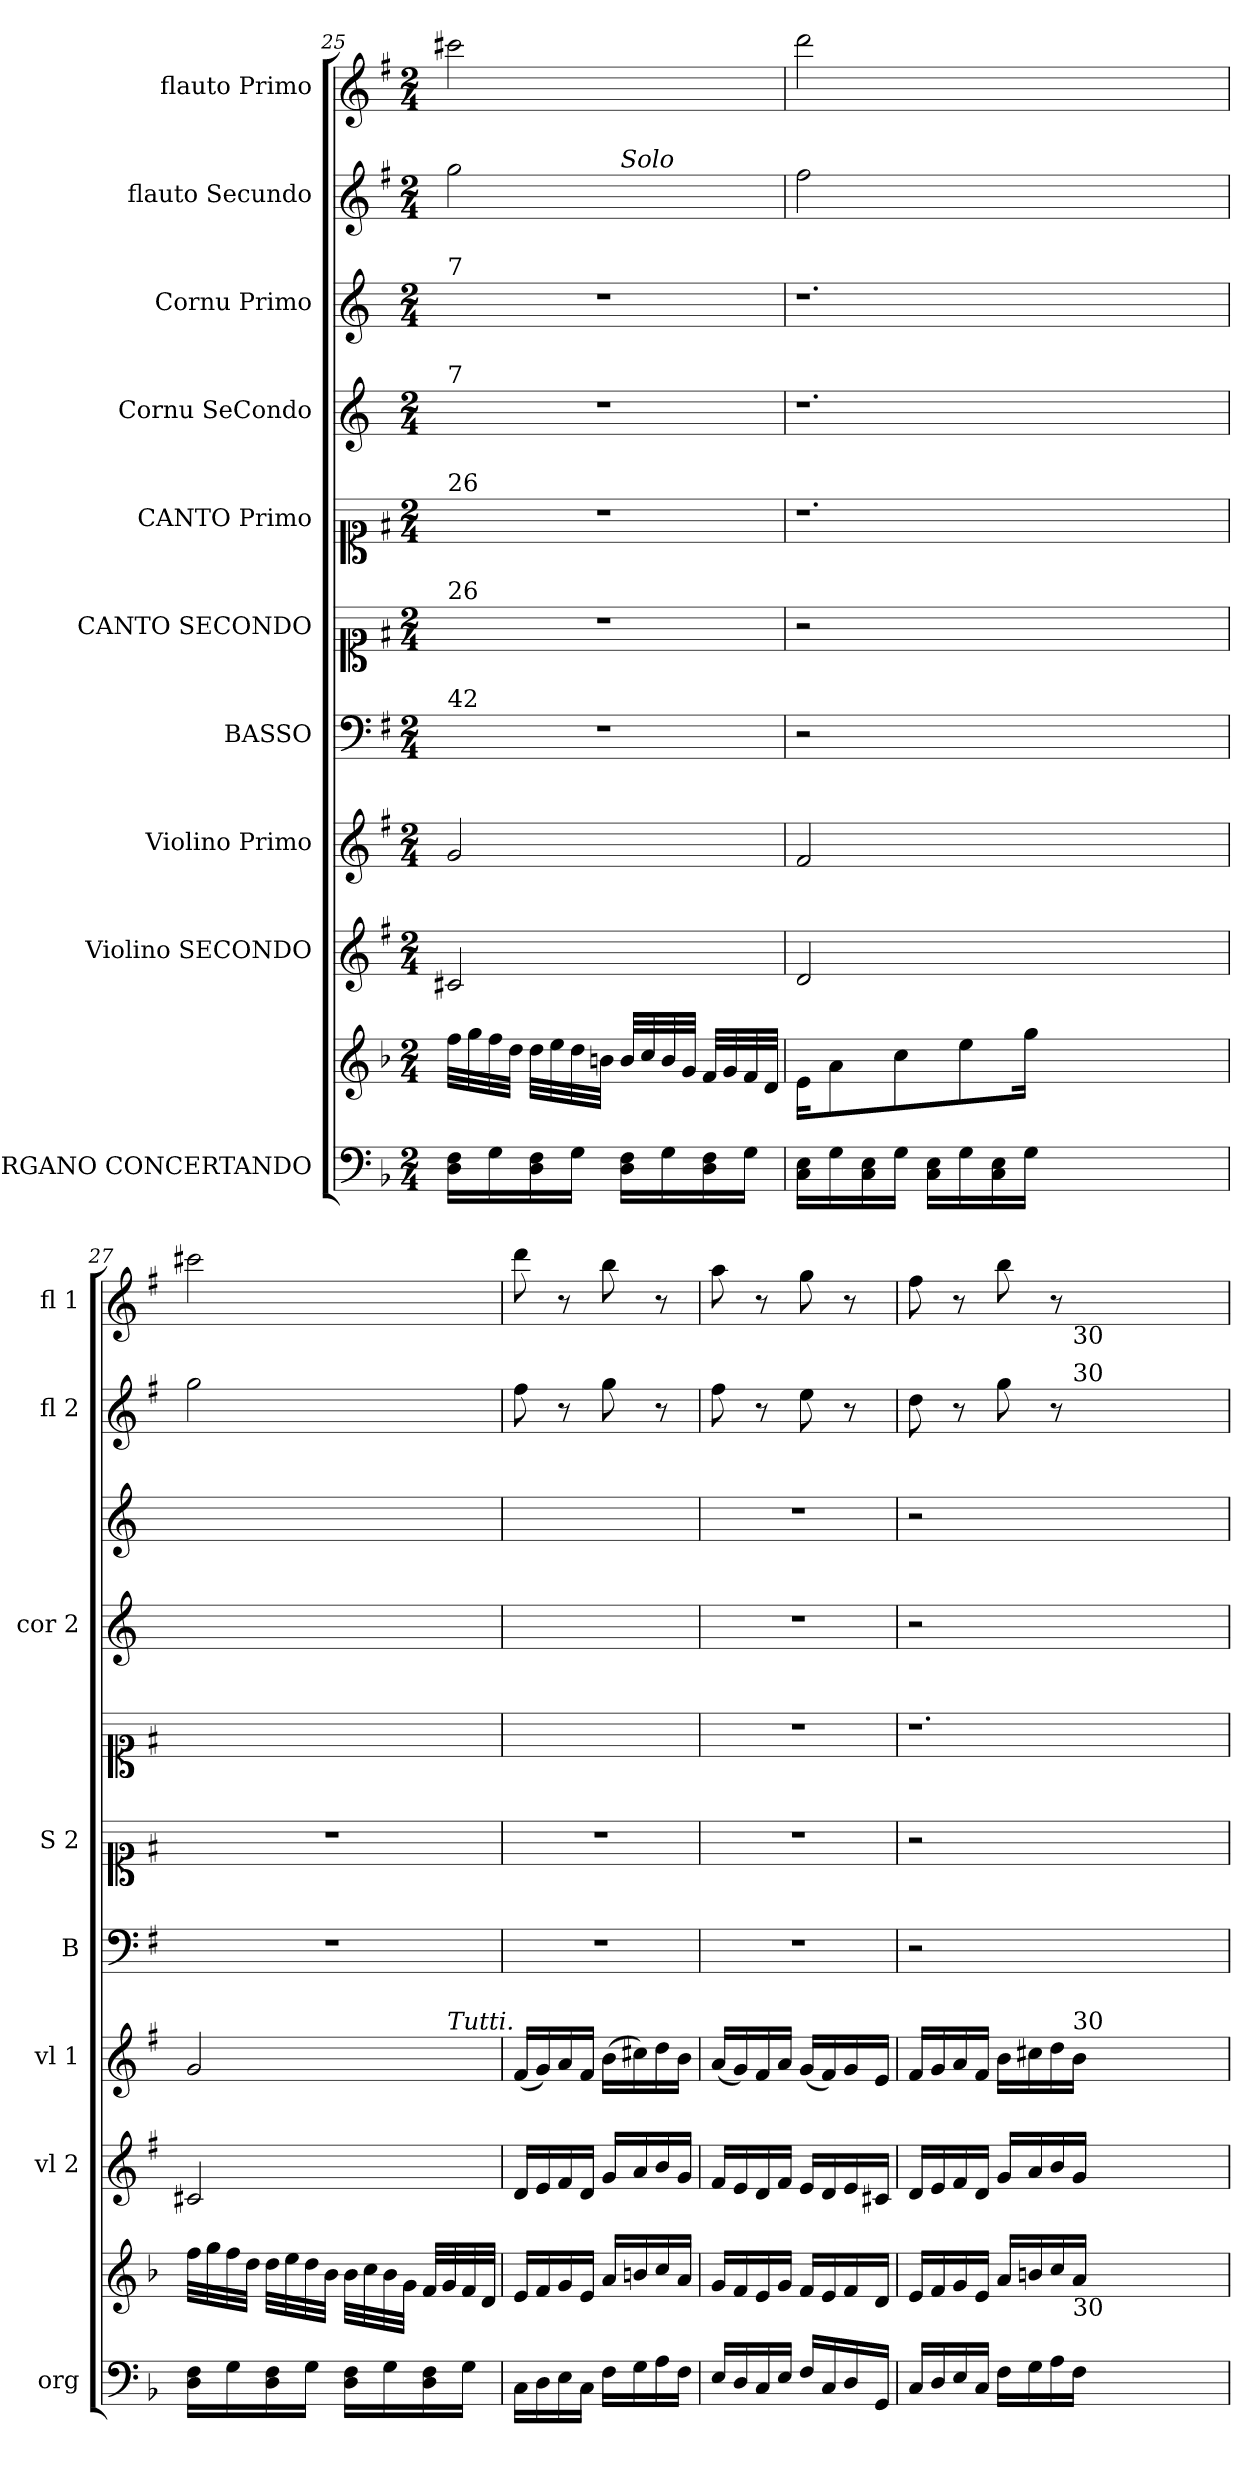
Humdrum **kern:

**kern	**kern	**dynam	**kern	**dynam	**kern	**dynam	**kern	**kern	**kern	**kern	**kern	**kern	**dynam	**kern	**dynam
*part10	*part10	*part10	*part9	*part9	*part8	*part8	*part7	*part6	*part5	*part4	*part3	*part2	*part2	*part1	*part1
*staff11	*staff10	*staff10/11	*staff9	*staff9	*staff8	*staff8	*staff7	*staff6	*staff5	*staff4	*staff3	*staff2	*staff2	*staff1	*staff1
*I"ORGANO CONCERTANDO	*	*	*I"Violino SECONDO	*	*I"Violino Primo	*	*I"BASSO	*I"CANTO SECONDO	*I"CANTO Primo	*I"Cornu SeCondo	*I"Cornu Primo	*I"flauto Secundo	*	*I"flauto Primo	*
*I'org	*	*	*I'vl 2	*	*I'vl 1	*	*I'B	*I'S 2	*	*I'cor 2	*	*I'fl 2	*	*I'fl 1	*
*clefF4	*clefG2	*	*clefG2	*	*clefG2	*	*clefF4	*clefC1	*clefC1	*clefG2	*clefG2	*clefG2	*	*clefG2	*
*ITrd-1c-2	*ITrd-1c-2	*	*	*	*	*	*	*	*	*ITrd3c5	*ITrd3c5	*	*	*	*
*k[f#]	*k[f#]	*	*k[f#]	*	*k[f#]	*	*k[f#]	*k[f#]	*k[f#]	*k[f#]	*k[f#]	*k[f#]	*	*k[f#]	*
*G:	*G:	*	*G:	*	*G:	*	*G:	*G:	*G:	*	*	*G:	*	*G:	*
*M2/4	*M2/4	*	*M2/4	*	*M2/4	*	*M2/4	*M2/4	*M2/4	*M2/4	*M2/4	*M2/4	*	*M2/4	*
=25	=25	=25	=25	=25	=25	=25	=25	=25	=25	=25	=25	=25	=25	=25	=25
!	!	!	!	!	!	!	!	!	!	!	!LO:TX:a:t=7	!	!	!	!
!	!	!	!	!	!	!	!	!	!	!LO:TX:a:t=7	!	!	!	!	!
!	!	!	!	!	!	!	!	!	!LO:TX:a:t=26	!	!	!	!	!	!
!	!	!	!	!	!	!	!	!LO:TX:a:t=26	!	!	!	!	!	!	!
!	!	!	!	!	!	!	!LO:TX:a:t=42	!	!	!	!	!	!	!	!
!	!	!	!	!	!	!	!	!	!	!	!	!	!LO:DY:a:rj	!	!LO:DY:a:rj
*	*	*	*	*	*	*	*	*	*	*	*	*^	*	*	*
16E\ 16G\LL	32gg\LLL	.	2c#X/	.	2g/	.	2r	2r	2r	2r	2r	2gg\	4ryy	Pia	2ccc#X\	Pia
.	32aa\	.	.	.	.	.	.	.	.	.	.	.	.	.	.	.
16A\	32gg\	.	.	.	.	.	.	.	.	.	.	.	.	.	.	.
.	32ee\JJJ	.	.	.	.	.	.	.	.	.	.	.	.	.	.	.
16E\ 16G\	32ee\LLL	.	.	.	.	.	.	.	.	.	.	.	.	.	.	.
.	32ff#\	.	.	.	.	.	.	.	.	.	.	.	.	.	.	.
16A\JJ	32ee\	.	.	.	.	.	.	.	.	.	.	.	.	.	.	.
.	32cc#X\JJJ	.	.	.	.	.	.	.	.	.	.	.	.	.	.	.
!	!	!	!	!	!	!	!	!	!	!	!	!	!LO:TX:a:i:t=Solo	!	!	!
16E\ 16G\LL	32cc#/LLL	.	.	.	.	.	.	.	.	.	.	.	4ryy	.	.	.
.	32dd/	.	.	.	.	.	.	.	.	.	.	.	.	.	.	.
16A\	32cc#/	.	.	.	.	.	.	.	.	.	.	.	.	.	.	.
.	32a/JJJ	.	.	.	.	.	.	.	.	.	.	.	.	.	.	.
16E\ 16G\	32g/LLL	.	.	.	.	.	.	.	.	.	.	.	.	.	.	.
.	32a/	.	.	.	.	.	.	.	.	.	.	.	.	.	.	.
16A\JJ	32g/	.	.	.	.	.	.	.	.	.	.	.	.	.	.	.
.	32e/JJJ	.	.	.	.	.	.	.	.	.	.	.	.	.	.	.
=26	=26	=26	=26	=26	=26	=26	=26	=26	=26	=26	=26	=26	=26	=26	=26	=26
!	!	!	!	!LO:DY:b:rj	!	!	!	!	!	!	!	!	!	!	!	!
*	*	*	*	*	*	*	*	*	*	*	*	*v	*v	*	*	*
16D\ 16F#\LL	16f#\KL	.	2d/	po.	2f#/	.	2r	2r	1.r	1.r	1.r	2ff#\	.	2ddd\	.
16A\	8b\	.	.	.	.	.	.	.	.	.	.	.	.	.	.
16D\ 16F#\	.	.	.	.	.	.	.	.	.	.	.	.	.	.	.
16A\JJ	8dd\	.	.	.	.	.	.	.	.	.	.	.	.	.	.
16D\ 16F#\LL	.	.	.	.	.	.	.	.	.	.	.	.	.	.	.
16A\	8ff#\	.	.	.	.	.	.	.	.	.	.	.	.	.	.
16D\ 16F#\	.	.	.	.	.	.	.	.	.	.	.	.	.	.	.
16A\JJ	16aa\Jk	.	.	.	.	.	.	.	.	.	.	.	.	.	.
1ryy	1ryy	.	1ryy	.	1ryy	.	1ryy	1ryy	.	.	.	1ryy	.	1ryy	.
=27	=27	=27	=27	=27	=27	=27	=27	=27	=27	=27	=27	=27	=27	=27	=27
16E\ 16G\LL	32gg\LLL	.	2c#X/	.	2g/	.	2r	2r	2ryy	2ryy	2ryy	2gg\	.	2ccc#X\	.
.	32aa\	.	.	.	.	.	.	.	.	.	.	.	.	.	.
16A\	32gg\	.	.	.	.	.	.	.	.	.	.	.	.	.	.
.	32ee\JJJ	.	.	.	.	.	.	.	.	.	.	.	.	.	.
16E\ 16G\	32ee\LLL	.	.	.	.	.	.	.	.	.	.	.	.	.	.
.	32ff#\	.	.	.	.	.	.	.	.	.	.	.	.	.	.
16A\JJ	32ee\	.	.	.	.	.	.	.	.	.	.	.	.	.	.
.	32cc\JJJ	.	.	.	.	.	.	.	.	.	.	.	.	.	.
16E\ 16G\LL	32cc\LLL	.	.	.	.	.	.	.	.	.	.	.	.	.	.
.	32dd\	.	.	.	.	.	.	.	.	.	.	.	.	.	.
16A\	32cc\	.	.	.	.	.	.	.	.	.	.	.	.	.	.
.	32a\JJJ	.	.	.	.	.	.	.	.	.	.	.	.	.	.
16E\ 16G\	32g/LLL	.	.	.	.	.	.	.	.	.	.	.	.	.	.
.	32a/	.	.	.	.	.	.	.	.	.	.	.	.	.	.
16A\JJ	32g/	.	.	.	.	.	.	.	.	.	.	.	.	.	.
.	32e/JJJ	.	.	.	.	.	.	.	.	.	.	.	.	.	.
=28	=28	=28	=28	=28	=28	=28	=28	=28	=28	=28	=28	=28	=28	=28	=28
!	!	!	!	!	!LO:TX:a:i:rj:t=Tutti.	!	!	!	!	!	!	!	!	!	!
!	!	!LO:DY:a	!	!LO:DY:b:rj	!	!LO:DY:b:rj	!	!	!	!	!	!	!	!	!
*	*	*	*	*	*	*	*	*	*	*	*	*^	*	*	*
16D\LL	16f#/LL	forte	16d/LL	forte	(16f#/LL	forte	2r	2r	2ryy	2ryy	2ryy	8ff#\	16ryy	.	8ddd\	.
!	!	!	!	!	!	!	!	!	!	!	!	!	!	!LO:DY:a	!	!
16E\	16g/	.	16e/	.	16g/)	.	.	.	.	.	.	.	4..ryy	forte	.	.
!	!	!	!	!	!	!	!	!	!	!	!	!	!	!	!	!LO:DY:a
16F#\	16a/	.	16f#/	.	16a/	.	.	.	.	.	.	8r	.	.	8r	forte
16D\JJ	16f#/JJ	.	16d/JJ	.	16f#/JJ	.	.	.	.	.	.	.	.	.	.	.
16G\LL	16b/LL	.	16g/LL	.	(16b\LL	.	.	.	.	.	.	8gg\	.	.	8bb\	.
16A\	16cc#X/	.	16a/	.	16cc#X\)	.	.	.	.	.	.	.	.	.	.	.
16B\	16dd/	.	16b/	.	16dd\	.	.	.	.	.	.	8r	.	.	8r	.
16G\JJ	16b/JJ	.	16g/JJ	.	16b\JJ	.	.	.	.	.	.	.	.	.	.	.
*	*	*	*	*	*	*	*	*	*	*	*	*v	*v	*	*	*
=29	=29	=29	=29	=29	=29	=29	=29	=29	=29	=29	=29	=29	=29	=29	=29
16F#/LL	16a/LL	.	16f#/LL	.	(16a/LL	.	2r	2r	2r	2r	2r	8ff#\	.	8aa\	.
16E/	16g/	.	16e/	.	16g/)	.	.	.	.	.	.	.	.	.	.
16D/	16f#/	.	16d/	.	16f#/	.	.	.	.	.	.	8r	.	8r	.
16F#/JJ	16a/JJ	.	16f#/JJ	.	16a/JJ	.	.	.	.	.	.	.	.	.	.
16G/LL	16g/LL	.	16e/LL	.	(16g/LL	.	.	.	.	.	.	8ee\	.	8gg\	.
16D/	16f#/	.	16d/	.	16f#/)	.	.	.	.	.	.	.	.	.	.
16E/	16g/	.	16e/	.	16g/	.	.	.	.	.	.	8r	.	8r	.
16AA/JJ	16e/JJ	.	16c#X/JJ	.	16e/JJ	.	.	.	.	.	.	.	.	.	.
=30	=30	=30	=30	=30	=30	=30	=30	=30	=30	=30	=30	=30	=30	=30	=30
*	*	*	*	*	*	*	*	*	*	*	*	*^	*	*^	*
16D/LL	16f#/LL	.	16d/LL	.	16f#/LL	.	2r	2r	1.r	2r	2r	8dd\	4..ryy	.	8ff#\	4..ryy	.
16E/	16g/	.	16e/	.	16g/	.	.	.	.	.	.	.	.	.	.	.	.
16F#/	16a/	.	16f#/	.	16a/	.	.	.	.	.	.	8r	.	.	8r	.	.
16D/JJ	16f#/JJ	.	16d/JJ	.	16f#/JJ	.	.	.	.	.	.	.	.	.	.	.	.
16G\LL	16b/LL	.	16g/LL	.	16b\LL	.	.	.	.	.	.	8gg\	.	.	8bb\	.	.
16A\	16cc#X/	.	16a/	.	16cc#X\	.	.	.	.	.	.	.	.	.	.	.	.
16B\	16dd/	.	16b/	.	16dd\	.	.	.	.	.	.	8r	.	.	8r	.	.
!	!	!	!	!	!	!	!	!	!	!	!	!	!	!	!	!LO:TX:b:t=30	!
!	!	!	!	!	!	!	!	!	!	!	!	!	!LO:TX:a:t=30	!	!	!	!
!	!	!	!	!	!LO:TX:a:t=30	!	!	!	!	!	!	!	!	!	!	!	!
!	!LO:TX:b:t=30	!	!	!	!	!	!	!	!	!	!	!	!	!	!	!	!
16G\JJ	16b/JJ	.	16g/JJ	.	16b\JJ	.	.	.	.	.	.	.	1ryy	.	.	1ryy	.
1ryy	1ryy	.	1ryy	.	1ryy	.	1ryy	1ryy	.	1ryy	1ryy	1ryy	.	.	1ryy	.	.
.	.	.	.	.	.	.	.	.	.	.	.	.	16ryy	.	.	16ryy	.
*	*	*	*	*	*	*	*	*	*	*	*	*v	*v	*	*	*	*
*	*	*	*	*	*	*	*	*	*	*	*	*	*	*v	*v	*
=	=	=	=	=	=	=	=	=	=	=	=	=	=	=	=
*-	*-	*-	*-	*-	*-	*-	*-	*-	*-	*-	*-	*-	*-	*-	*-
